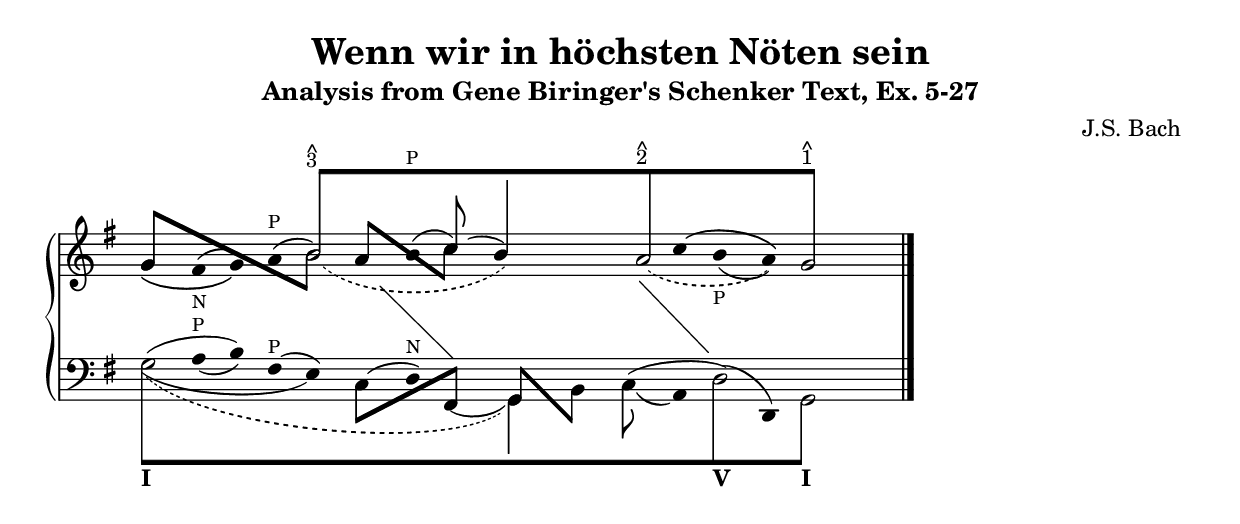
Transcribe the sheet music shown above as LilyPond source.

% -*-coding: utf-8 -*-

\header{
  composer = "J.S. Bach"
  title = "Wenn wir in höchsten Nöten sein"
  subtitle = "Analysis from Gene Biringer's Schenker Text, Ex. 5-27"
% "BWV641"
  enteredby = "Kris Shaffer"
}

%%
%% See http://www.shaffermusic.com/doc/schenker/index.html for more information
%%

I = \once \override NoteColumn #'ignore-collision = ##t

\version "2.11.32"

staffPiano = \new PianoStaff {
  \set Score.timing = ##f
  \set PianoStaff.followVoice = ##t

  <<
    \new Staff = "RH" {  % Right hand
      \clef treble
      \key g \major
      \relative c'' {
	\override Staff.NoteCollision
	#'merge-differently-headed = ##t
	<<
	  {
	    \override Beam #'positions = #'(8 . 8)
	    \override NoteHead #'transparent = ##t
	    \override NoteHead #'duration-log = #1
	    s1 b8[^\markup {
	      \override #'(baseline-skip . 0.5)
	      \column { \small {^ 3} }
	    }
	    s4. s1 a8^\markup {
	      \override #'(baseline-skip . 0.5)
	      \column { \small {^ 2} }
	    }
	    s4. s2 g8]^\markup {
	      \override #'(baseline-skip . 0.5)
	      \column { \small {^ 1} }
	    }
	    s4.
	    \revert Beam #'positions
	    \revert NoteHead #'transparent
	    \revert NoteHead #'duration-log
	  }
	  \\
	  {
	    \override Stem #'transparent = ##t
	    s1
	    \once \override Slur #'height-limit = #6
	    \once \override Slur #'extra-offset = #'(1.25 . 0)
	    \slurDashed
	    \I b2_( s2
	    \once \override NoteHead #'transparent = ##t
	    b4) s
	    \once \override Slur #'height-limit = #3.25
	    \once \override Slur #'extra-offset = #'(.75 . 0)
	    a2_( s4
	    \once \override NoteHead #'transparent = ##t
	    a)
	    g2
	    \revert Stem #'transparent
	  }
	  \\
	  \override Staff.NoteCollision
	  #'merge-differently-headed = ##t
	  {
	    \override Beam #'positions = #'(4 . -3.25)
	    \stemUp
	    g8[ s s4 s2
	      \stemDown
	      \once \override NoteHead #'transparent = ##t
	      \I b8] s8
	    \override Beam #'positions = #'(3 . -2.25)
	    \stemUp
	    a8[ s s4
	      \stemDown
	      c8] s s2 s s
	  }
	  \\
	  {
	    \override Stem #'transparent = ##t
	    \override Stem #'length = #0
	    g4_\( fis^(_\markup { \tiny N } g)\)
	    a^(^\markup { \tiny P } b2)
	    b4^(^\markup { \tiny P }
	    \stemUp
	    \revert Stem #'transparent
	    \override Stem #'length = #10
	    c8)^( s
	    \override Stem #'length = #14
	    b4) s s
	    \override Stem #'length = #0
	    \override Stem #'transparent = ##t
	    \once \override Slur #'extra-offset = #'(0 . 0.35)
	    c4^\( b_(_\markup { \tiny P } a)\) s2
	    \revert Stem #'length
	  }
	  \\
	  {
	    \override Stem #'transparent = ##t
	    \override NoteHead #'transparent = ##t
	    \override Stem #'length = #0
	    s1 s4 e4 s
	    \change Staff = "LH"
	    fis,4 s2
	    \revert Stem #'transparent
	    \revert NoteHead #'transparent
	    \revert Stem #'length
	  }
	  \\
	  {
	    \override Stem #'transparent = ##t
	    \override NoteHead #'transparent = ##t
	    \override Stem #'length = #0
	    s1 s s2
	    fis'4 s
	    \change Staff = "LH"
	    g,4 s s2
	    \revert Stem #'transparent
	    \revert NoteHead #'transparent
	    \revert Stem #'length
	  }
	>>
	\bar "|."
      }
    }

    \new Staff = "LH" {  % Left hand
      \clef bass
      \key g \major
      \relative c' {
	\override Staff.NoteCollision
	#'merge-differently-headed = ##t
	<<
	  {
	    \override Beam #'positions = #'(-8 . -8)
	    \override NoteHead #'transparent = ##t
	    \stemDown
	    \I g8[_\markup { \bold I } s4. s1 s s2
	      \I d8_\markup { \bold V } s4.
	      \I g,8]_\markup { \bold I } s4.
	    \revert Beam #'positions
	    \revert NoteHead #'transparent
	  }
	  \\
	  {
	    \override Stem #'transparent = ##t
	    \stemDown
	    \override TextScript #'extra-offset = #'(-11.75 . -12.25)
	    \I g'2 s1 s s2 \I d2 g,2
	    \revert Stem #'transparent
	  }
	  \\
	  {
	    \override Stem #'transparent = ##t
	    \once \override NoteHead #'transparent = ##t
	    \override Stem #'length = #0
	    g'4
	    \once \override TextScript #'padding = #0.25
	    a4_(^\markup { \tiny P } b)
	    fis4^(^\markup { \tiny P } e)
	    \once \override NoteHead #'transparent = ##t
	    \once \override Slur #'height-limit = #1.5
	    c4^(
	    d)^\markup { \tiny N }
	    \once \override NoteHead #'transparent = ##t
	    \once \override Slur #'extra-offset = #'(0 . 0.5)
	    \I fis,4_(
	    \revert Stem #'transparent
	    \override Stem #'length = #10
	    \stemDown
	    g4) s
	    \once \override Slur #'extra-offset = #'(0 . 0.25)
	    \I c8_( s
	    \override Stem #'transparent = ##t
	    \revert Stem #'length
	    a4)
	    \once \override NoteHead #'transparent = ##t
	    \I d4^( d,4) s2
	  }
	  \\
	  {
	    \override Stem #'transparent = ##t
	    \override NoteHead #'transparent = ##t
	    \I g'4^( s b) s2
	    \revert Stem #'transparent
	    \revert NoteHead #'transparent
	    \override Beam #'positions = #'(-4 . 1)
	    \stemDown
	    c,8[ s s4
	      \stemUp
	      fis,8] s
	    \override Beam #'positions = #'(1 . -4)
	    g8[ s
	      \stemDown
	      b8] s
	    \revert Beam #'positions
	    \override Stem #'transparent = ##t
	    \override NoteHead #'transparent = ##t
	    c4^( s d4) s s2
	  }
	  \\
	  {
	    \override Stem #'transparent = ##t
	    \override NoteHead #'transparent = ##t
	    \override Stem #'length = #0
	    \stemDown
	    \once \override Slur #'height-limit = #3
	    \once \override Slur #'extra-offset = #'(0 . 0.25)
	    \I g4_( s2. e4) s2. s2 s1 s2
	    \revert Stem #'transparent
	    \revert NoteHead #'transparent
	  }
	  \\
	  {
	    \override Stem #'transparent = ##t
	    \override NoteHead #'transparent = ##t
	    \slurDashed
	    \once \override Slur #'height-limit = #6.0
	    \once \override Slur #'extra-offset = #'(0.5 . -0.25)
	    \override Stem #'length = #0
	    g4_( s2. s1 g,4) s s1 s2
	    \revert Stem #'transparent
	    \revert NoteHead #'transparent
	  }
	>>
	\bar "|."
      }
    }
  >>
}


\score {
  <<
    \staffPiano
  >>

  \midi {
  }

  \layout {
    indent = 0.0
    ragged-right = ##t
    \context { \Staff \remove "Time_signature_engraver" }
  }
}


\paper {
}
